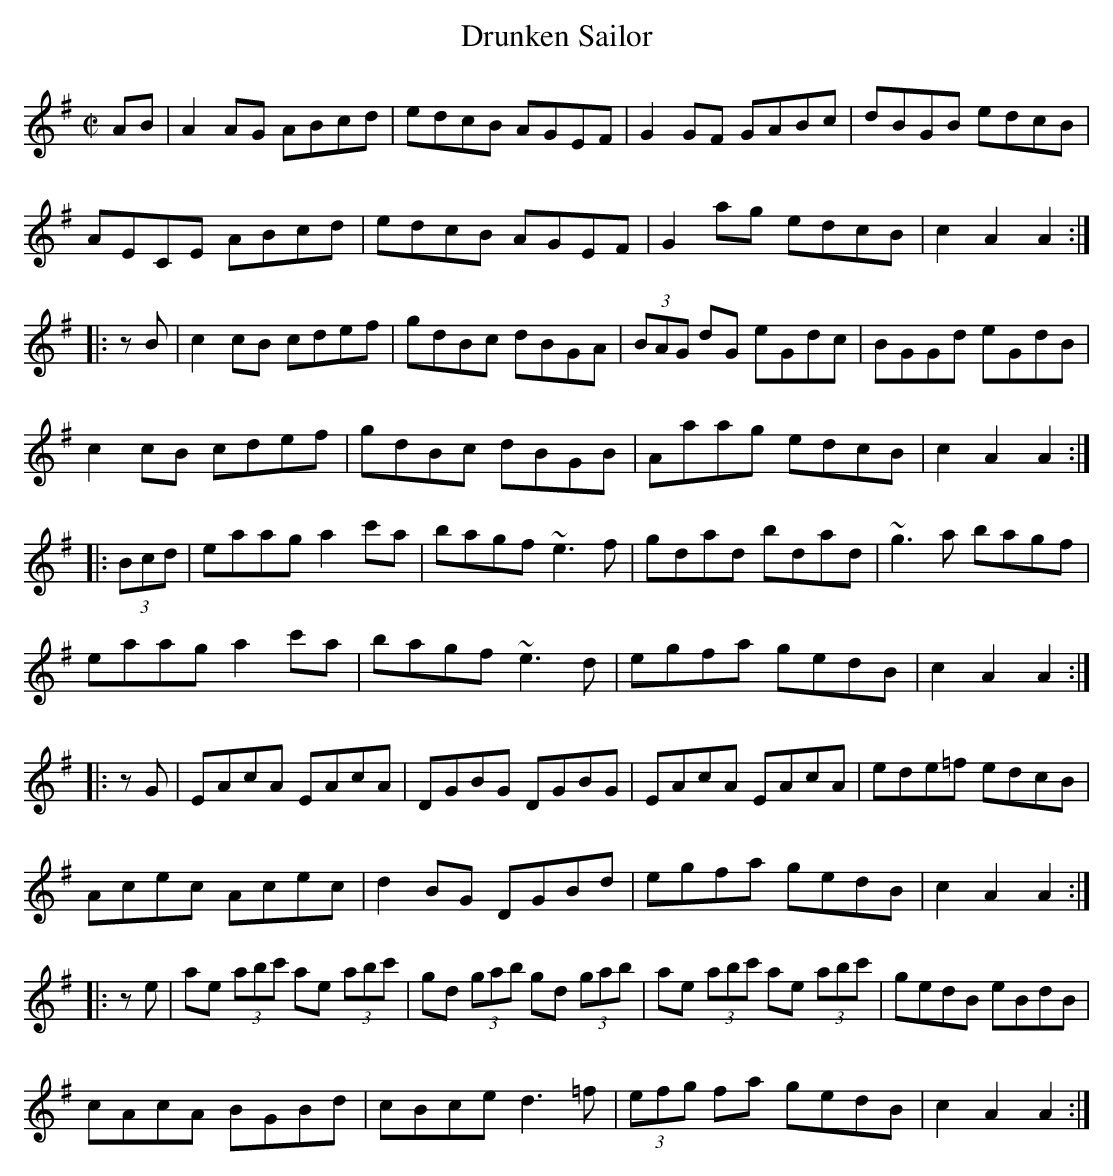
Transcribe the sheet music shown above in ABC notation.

X:1
T:Drunken Sailor
M:C|
K:Ador
AB|A2AG ABcd|edcB AGEF|G2GF GABc|dBGB edcB|
AECE ABcd|edcB AGEF|G2ag edcB|c2A2 A2:|
|:zB|c2cB cdef|gdBc dBGA|(3BAG dG eGdc|BGGd eGdB|
c2cB cdef|gdBc dBGB|Aaag edcB|c2A2 A2:|
|:(3Bcd|eaag a2c'a|bagf ~e3f|gdad bdad|~g3a bagf|
eaag a2c'a|bagf ~e3d|egfa gedB|c2A2 A2:|
|:zG|EAcA EAcA|DGBG DGBG|EAcA EAcA|ede=f edcB|
Acec Acec|d2BG DGBd|egfa gedB|c2A2 A2:|
|:ze|ae (3abc' ae (3abc'|gd (3gab gd (3gab|ae (3abc' ae (3abc'|gedB eBdB|
cAcA BGBd|cBce d3=f|(3efg fa gedB|c2A2 A2:|
